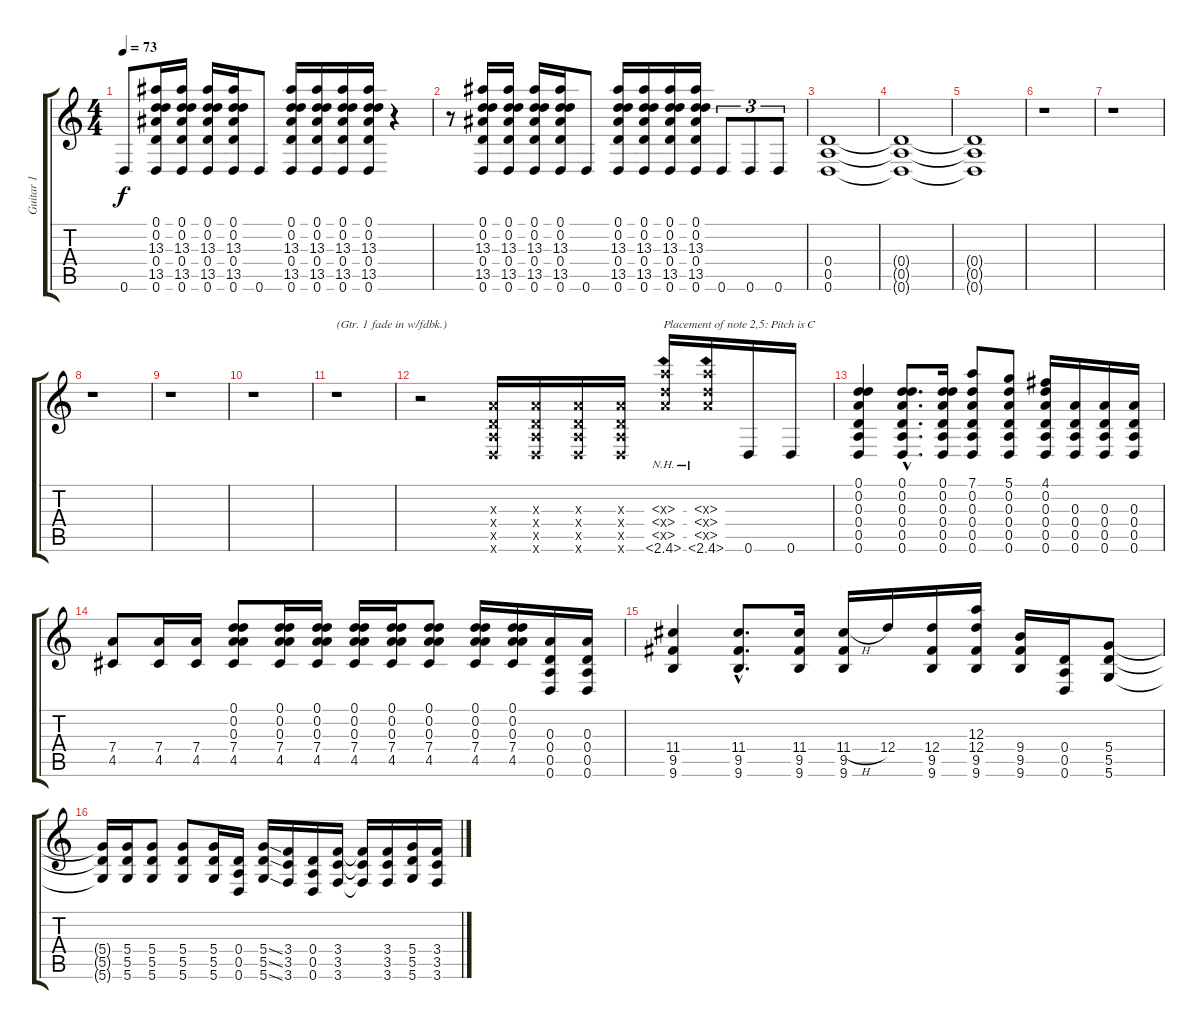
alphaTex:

\track ("Guitar 1" "Guitar 1") {instrument distortionguitar}
\staff {score tabs}
\tuning (D4 D4 A3 D3 A2 D2) {hide}
\ts (4 4)
\tempo 73
\clef g2
\ks c
0.6.8{dy f} (0.1 0.2 13.3 0.4 13.5 0.6).16 (0.1 0.2 13.3 0.4 13.5 0.6).16 (0.1 0.2 13.3 0.4 13.5 0.6).16 (0.1 0.2 13.3 0.4 13.5 0.6).16 0.6.8 (0.1 0.2 13.3 0.4 13.5 0.6).16 (0.1 0.2 13.3 0.4 13.5 0.6).16 (0.1 0.2 13.3 0.4 13.5 0.6).16 (0.1 0.2 13.3 0.4 13.5 0.6).16 r.4 |
r.8 (0.1 0.2 13.3 0.4 13.5 0.6).16 (0.1 0.2 13.3 0.4 13.5 0.6).16 (0.1 0.2 13.3 0.4 13.5 0.6).16 (0.1 0.2 13.3 0.4 13.5 0.6).16 0.6.8 (0.1 0.2 13.3 0.4 13.5 0.6).16 (0.1 0.2 13.3 0.4 13.5 0.6).16 (0.1 0.2 13.3 0.4 13.5 0.6).16 (0.1 0.2 13.3 0.4 13.5 0.6).16 0.6.8{tu (3 2)} 0.6.8{tu (3 2)} 0.6.8{tu (3 2)} |
(0.4 0.5 0.6).1 |
(0.4{t} 0.5{t} 0.6{t}).1 |
(0.4{t} 0.5{t} 0.6{t}).1 |
r.1 |
r.1 |
r.1 |
r.1 |
r.1 |
r.1{txt "(Gtr. 1 fade in w/fdbk.)"} |
r.2 (0.3{x} 0.4{x} 0.5{x} 0.6{x}).16 (0.3{x} 0.4{x} 0.5{x} 0.6{x}).16 (0.3{x} 0.4{x} 0.5{x} 0.6{x}).16 (0.3{x} 0.4{x} 0.5{x} 0.6{x}).16 (0.3{nh x} 0.4{nh x} 0.5{nh x} 2.6{nh}).16{txt "Placement of note 2,5: Pitch is C"} (0.3{nh x} 0.4{nh x} 0.5{nh x} 2.6{nh}).16 0.6.16 0.6.16 |
(0.1 0.2 0.3 0.4 0.5 0.6).4 (0.1{hac} 0.2{hac} 0.3{hac} 0.4{hac} 0.5{hac} 0.6{hac}).8{d} (0.1 0.2 0.3 0.4 0.5 0.6).16 (7.1 0.2 0.3 0.4 0.5 0.6).8 (5.1 0.2 0.3 0.4 0.5 0.6).8 (4.1 0.2 0.3 0.4 0.5 0.6).16 (0.3 0.4 0.5 0.6).16 (0.3 0.4 0.5 0.6).16 (0.3 0.4 0.5 0.6).16 |
(7.4 4.5).8 (7.4 4.5).16 (7.4 4.5).16 (0.1 0.2 0.3 7.4 4.5).8 (0.1 0.2 0.3 7.4 4.5).16 (0.1 0.2 0.3 7.4 4.5).16 (0.1 0.2 0.3 7.4 4.5).16 (0.1 0.2 0.3 7.4 4.5).16 (0.1 0.2 0.3 7.4 4.5).8 (0.1 0.2 0.3 7.4 4.5).16 (0.1 0.2 0.3 7.4 4.5).16 (0.3 0.4 0.5 0.6).16 (0.3 0.4 0.5 0.6).16 |
(11.4 9.5 9.6).4 (11.4{hac} 9.5{hac} 9.6{hac}).8{d} (11.4 9.5 9.6).16 (11.4{h} 9.5 9.6).16 12.4.16 (12.4 9.5 9.6).16 (12.3 12.4 9.5 9.6).16 (9.4 9.5 9.6).16 (0.4 0.5 0.6).16 (5.4 5.5 5.6).8 |
(5.4{t} 5.5{t} 5.6{t}).16 (5.4 5.5 5.6).16 (5.4 5.5 5.6).8 (5.4 5.5 5.6).8 (5.4 5.5 5.6).16 (0.4 0.5 0.6).16 (5.4{ss} 5.5{ss} 5.6{ss}).16 (3.4 3.5 3.6).16 (0.4 0.5 0.6).16 (3.4 3.5 3.6).16 (3.4{t} 3.5{t} 3.6{t}).16 (3.4 3.5 3.6).16 (5.4 5.5 5.6).16 (3.4 3.5 3.6).16
